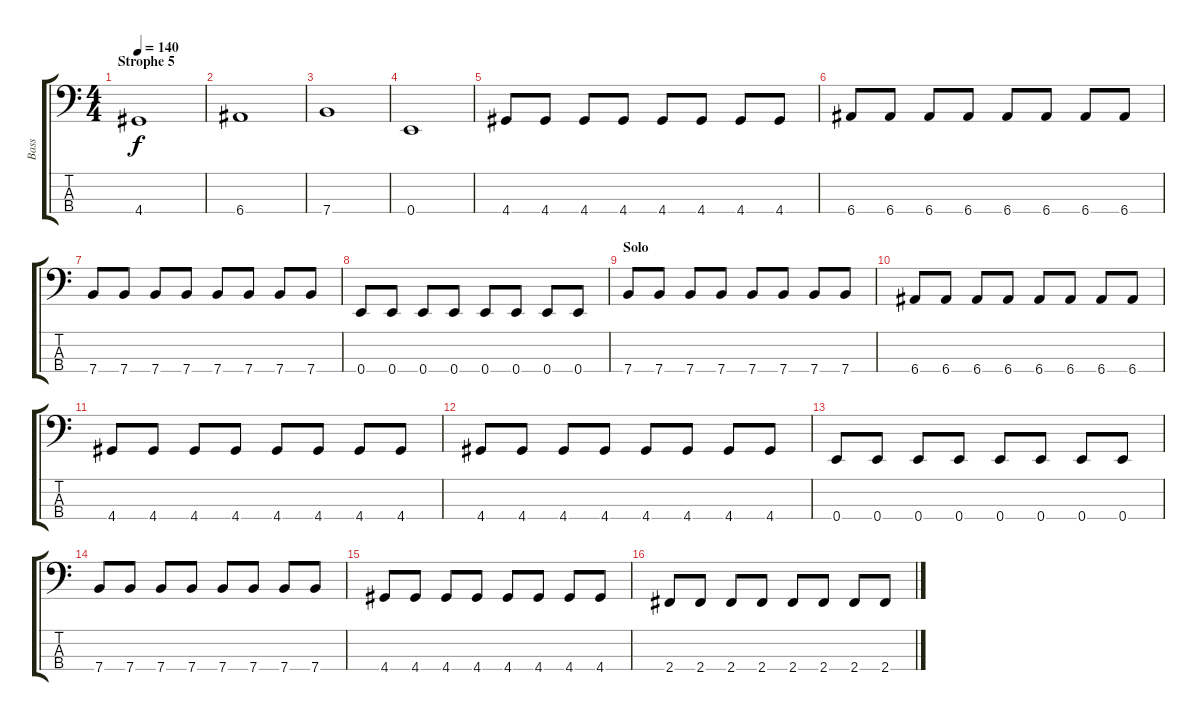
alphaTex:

\track ("Bass" "Bass") {instrument fretlessbass}
\staff {score tabs}
\tuning (G2 D2 A1 E1) {hide}
\ts (4 4)
\section ("" "Strophe 5")
\tempo 140
\clef f4
\ks c
4.4.1{dy f} |
6.4.1 |
7.4.1 |
0.4.1 |
4.4.8 4.4.8 4.4.8 4.4.8 4.4.8 4.4.8 4.4.8 4.4.8 |
6.4.8 6.4.8 6.4.8 6.4.8 6.4.8 6.4.8 6.4.8 6.4.8 |
7.4.8 7.4.8 7.4.8 7.4.8 7.4.8 7.4.8 7.4.8 7.4.8 |
0.4.8 0.4.8 0.4.8 0.4.8 0.4.8 0.4.8 0.4.8 0.4.8 |
\section ("" "Solo")
7.4.8 7.4.8 7.4.8 7.4.8 7.4.8 7.4.8 7.4.8 7.4.8 |
6.4.8 6.4.8 6.4.8 6.4.8 6.4.8 6.4.8 6.4.8 6.4.8 |
4.4.8 4.4.8 4.4.8 4.4.8 4.4.8 4.4.8 4.4.8 4.4.8 |
4.4.8 4.4.8 4.4.8 4.4.8 4.4.8 4.4.8 4.4.8 4.4.8 |
0.4.8 0.4.8 0.4.8 0.4.8 0.4.8 0.4.8 0.4.8 0.4.8 |
7.4.8 7.4.8 7.4.8 7.4.8 7.4.8 7.4.8 7.4.8 7.4.8 |
4.4.8 4.4.8 4.4.8 4.4.8 4.4.8 4.4.8 4.4.8 4.4.8 |
2.4.8 2.4.8 2.4.8 2.4.8 2.4.8 2.4.8 2.4.8 2.4.8
